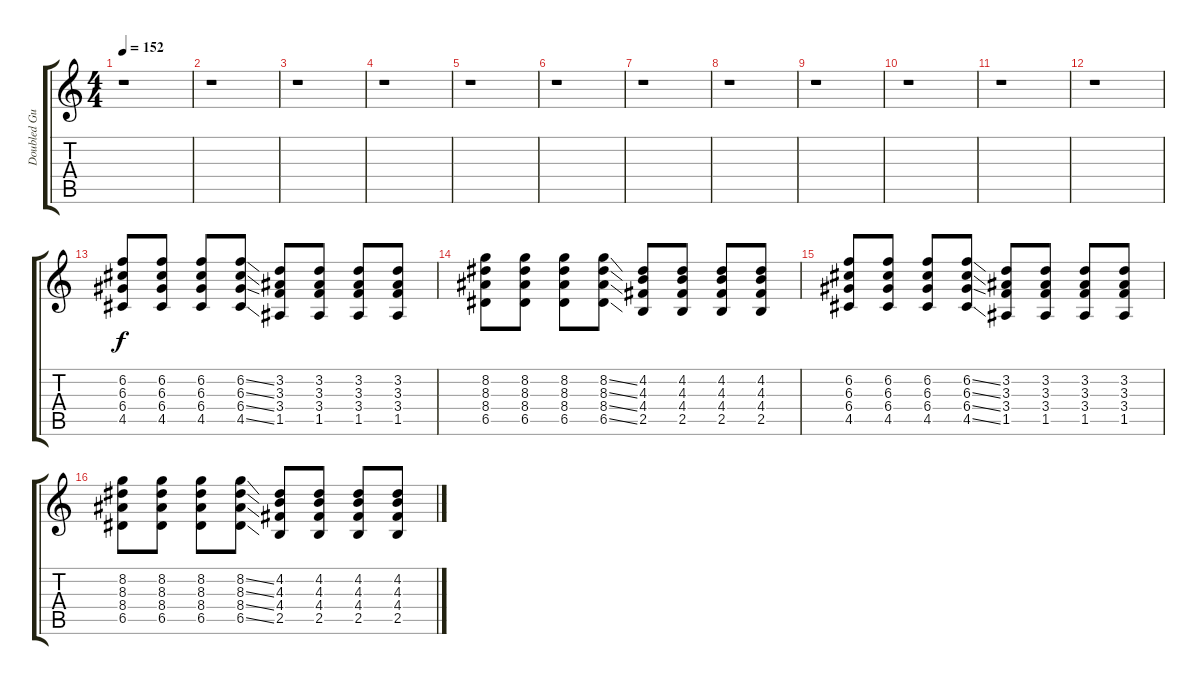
\track ("Doubled Guitar 1" "Doubled Gu") {instrument distortionguitar}
\staff {score tabs}
\tuning (E4 B3 G3 D3 A2 E2) {hide}
\ts (4 4)
\tempo 152
\clef g2
\ks c
r.1{dy f} |
r.1 |
r.1 |
r.1 |
r.1 |
r.1 |
r.1 |
r.1 |
r.1 |
r.1 |
r.1 |
r.1 |
(6.2 6.3 6.4 4.5).8 (6.2 6.3 6.4 4.5).8 (6.2 6.3 6.4 4.5).8 (6.2{ss} 6.3{ss} 6.4{ss} 4.5{ss}).8 (3.2 3.3 3.4 1.5).8 (3.2 3.3 3.4 1.5).8 (3.2 3.3 3.4 1.5).8 (3.2 3.3 3.4 1.5).8 |
(8.2 8.3 8.4 6.5).8 (8.2 8.3 8.4 6.5).8 (8.2 8.3 8.4 6.5).8 (8.2{ss} 8.3{ss} 8.4{ss} 6.5{ss}).8 (4.2 4.3 4.4 2.5).8 (4.2 4.3 4.4 2.5).8 (4.2 4.3 4.4 2.5).8 (4.2 4.3 4.4 2.5).8 |
(6.2 6.3 6.4 4.5).8 (6.2 6.3 6.4 4.5).8 (6.2 6.3 6.4 4.5).8 (6.2{ss} 6.3{ss} 6.4{ss} 4.5{ss}).8 (3.2 3.3 3.4 1.5).8 (3.2 3.3 3.4 1.5).8 (3.2 3.3 3.4 1.5).8 (3.2 3.3 3.4 1.5).8 |
(8.2 8.3 8.4 6.5).8 (8.2 8.3 8.4 6.5).8 (8.2 8.3 8.4 6.5).8 (8.2{ss} 8.3{ss} 8.4{ss} 6.5{ss}).8 (4.2 4.3 4.4 2.5).8 (4.2 4.3 4.4 2.5).8 (4.2 4.3 4.4 2.5).8 (4.2 4.3 4.4 2.5).8
